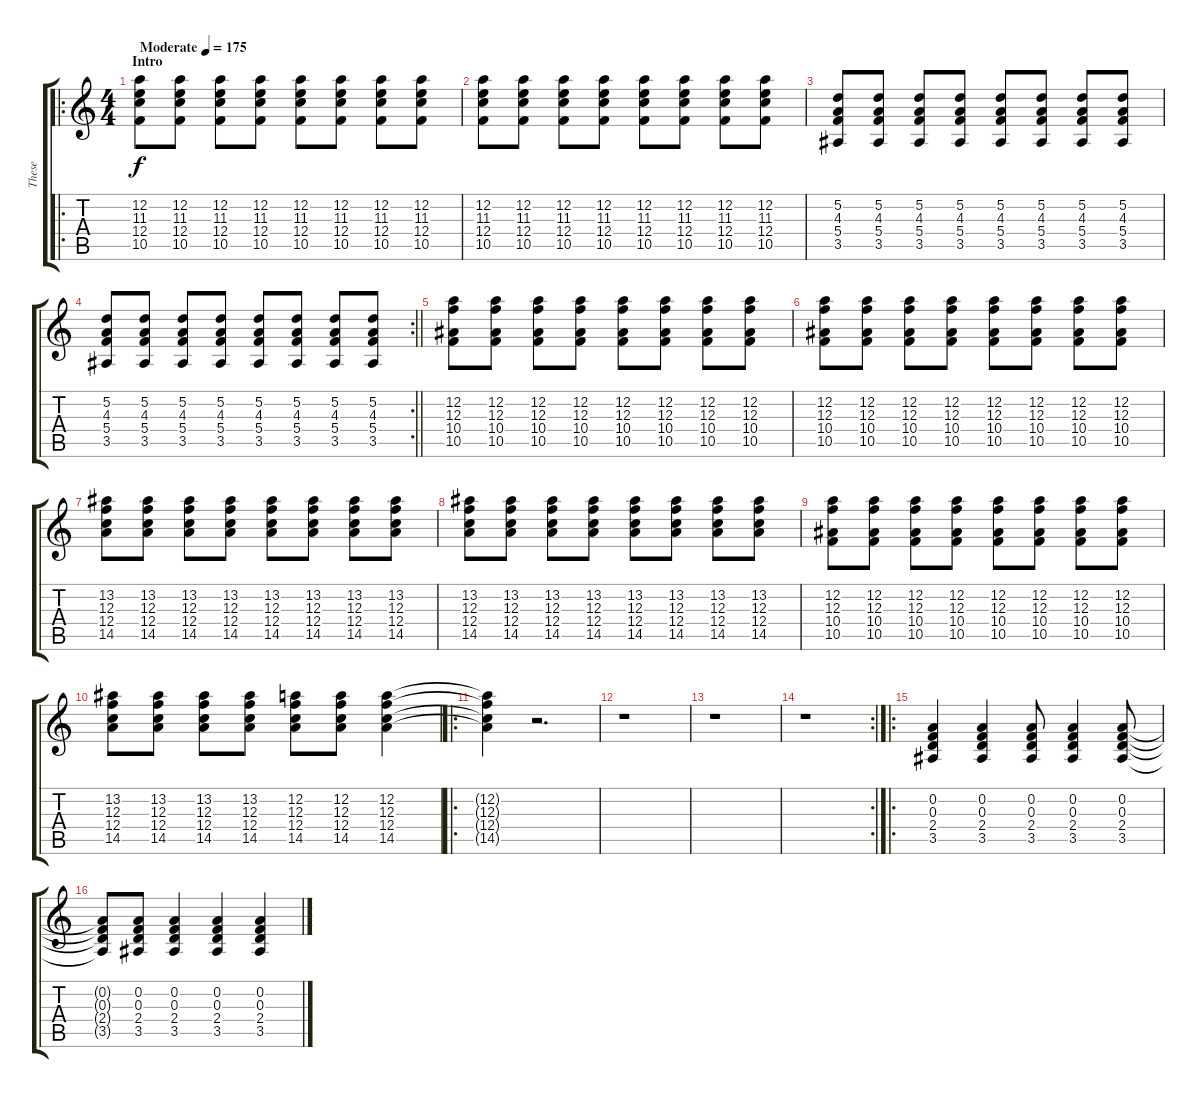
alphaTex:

\track ("These" "These") {instrument electricguitarjazz}
\staff {score tabs}
\tuning (D4 A3 F3 C3 G2 D2) {hide}
\ro
\ts (4 4)
\section ("" "Intro")
\tempo (175 "Moderate")
\clef g2
\ks c
(12.2 11.3 12.4 10.5).8{dy f instrument electricguitarjazz} (12.2 11.3 12.4 10.5).8 (12.2 11.3 12.4 10.5).8 (12.2 11.3 12.4 10.5).8 (12.2 11.3 12.4 10.5).8 (12.2 11.3 12.4 10.5).8 (12.2 11.3 12.4 10.5).8 (12.2 11.3 12.4 10.5).8 |
(12.2 11.3 12.4 10.5).8 (12.2 11.3 12.4 10.5).8 (12.2 11.3 12.4 10.5).8 (12.2 11.3 12.4 10.5).8 (12.2 11.3 12.4 10.5).8 (12.2 11.3 12.4 10.5).8 (12.2 11.3 12.4 10.5).8 (12.2 11.3 12.4 10.5).8 |
(5.2 4.3 5.4 3.5).8 (5.2 4.3 5.4 3.5).8 (5.2 4.3 5.4 3.5).8 (5.2 4.3 5.4 3.5).8 (5.2 4.3 5.4 3.5).8 (5.2 4.3 5.4 3.5).8 (5.2 4.3 5.4 3.5).8 (5.2 4.3 5.4 3.5).8 |
\rc 2
\barLineRight lightlight
(5.2 4.3 5.4 3.5).8 (5.2 4.3 5.4 3.5).8 (5.2 4.3 5.4 3.5).8 (5.2 4.3 5.4 3.5).8 (5.2 4.3 5.4 3.5).8 (5.2 4.3 5.4 3.5).8 (5.2 4.3 5.4 3.5).8 (5.2 4.3 5.4 3.5).8 |
(12.2 12.3 10.4 10.5).8 (12.2 12.3 10.4 10.5).8 (12.2 12.3 10.4 10.5).8 (12.2 12.3 10.4 10.5).8 (12.2 12.3 10.4 10.5).8 (12.2 12.3 10.4 10.5).8 (12.2 12.3 10.4 10.5).8 (12.2 12.3 10.4 10.5).8 |
(12.2 12.3 10.4 10.5).8 (12.2 12.3 10.4 10.5).8 (12.2 12.3 10.4 10.5).8 (12.2 12.3 10.4 10.5).8 (12.2 12.3 10.4 10.5).8 (12.2 12.3 10.4 10.5).8 (12.2 12.3 10.4 10.5).8 (12.2 12.3 10.4 10.5).8 |
(13.2 12.3 12.4 14.5).8 (13.2 12.3 12.4 14.5).8 (13.2 12.3 12.4 14.5).8 (13.2 12.3 12.4 14.5).8 (13.2 12.3 12.4 14.5).8 (13.2 12.3 12.4 14.5).8 (13.2 12.3 12.4 14.5).8 (13.2 12.3 12.4 14.5).8 |
(13.2 12.3 12.4 14.5).8 (13.2 12.3 12.4 14.5).8 (13.2 12.3 12.4 14.5).8 (13.2 12.3 12.4 14.5).8 (13.2 12.3 12.4 14.5).8 (13.2 12.3 12.4 14.5).8 (13.2 12.3 12.4 14.5).8 (13.2 12.3 12.4 14.5).8 |
(12.2 12.3 10.4 10.5).8 (12.2 12.3 10.4 10.5).8 (12.2 12.3 10.4 10.5).8 (12.2 12.3 10.4 10.5).8 (12.2 12.3 10.4 10.5).8 (12.2 12.3 10.4 10.5).8 (12.2 12.3 10.4 10.5).8 (12.2 12.3 10.4 10.5).8 |
(13.2 12.3 12.4 14.5).8 (13.2 12.3 12.4 14.5).8 (13.2 12.3 12.4 14.5).8 (13.2 12.3 12.4 14.5).8 (12.2 12.3 12.4 14.5).8 (12.2 12.3 12.4 14.5).8 (12.2 12.3 12.4 14.5).4 |
\ro
(12.2{t} 12.3{t} 12.4{t} 14.5{t}).4 r.2{d} |
r.1 |
r.1 |
\rc 2
r.1 |
\ro
(0.2 0.3 2.4 3.5).4 (0.2 0.3 2.4 3.5).4 (0.2 0.3 2.4 3.5).8 (0.2 0.3 2.4 3.5).4 (0.2 0.3 2.4 3.5).8 |
(0.2{t} 0.3{t} 2.4{t} 3.5{t}).8 (0.2 0.3 2.4 3.5).8 (0.2 0.3 2.4 3.5).4 (0.2 0.3 2.4 3.5).4 (0.2 0.3 2.4 3.5).4
